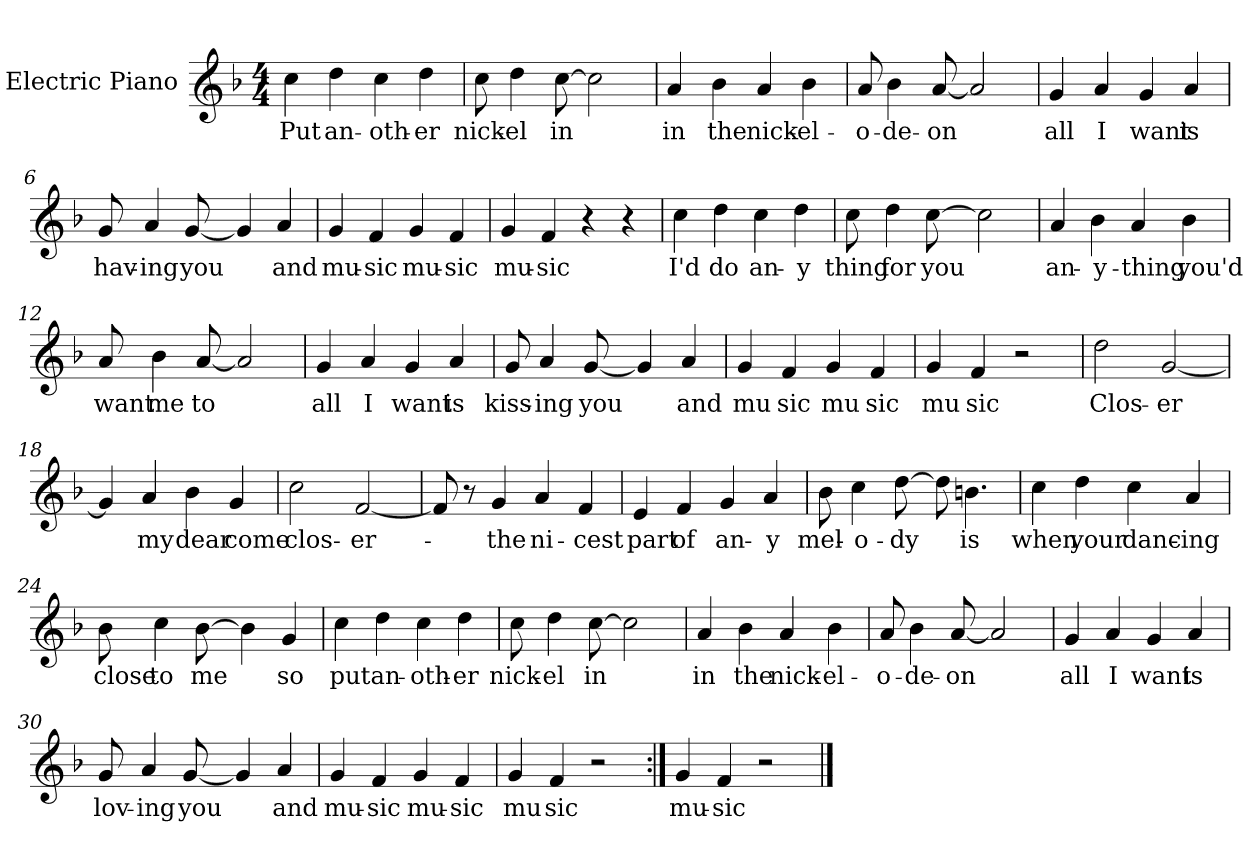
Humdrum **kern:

**kern	**text
*part1	*part1
*staff1	*staff1
*I"Electric Piano	*
*I'E.Pno	*
*clefG2	*
*k[b-]	*
*F:	*
*M4/4	*
=1	=1
4cc\	Put
4dd\	an-
4cc\	-oth-
4dd\	-er
=2	=2
8cc\	nick-
4dd\	el
[8cc\	in
2cc\]	.
=3	=3
4a/	in
4b-\	the
4a/	nick-
4b-\	-el-
=4	=4
8a/	-o-
4b-\	-de-
[8a/	-on
2a/]	.
!!LO:LB:g=z
=5	=5
4g/	all
4a/	I
4g/	want
4a/	is
=6	=6
8g/	hav-
4a/	-ing
[8g/	you
4g/]	.
4a/	and
=7	=7
4g/	mu-
4f/	-sic
4g/	mu-
4f/	-sic
=8	=8
4g/	mu-
4f/	sic
4r	.
4r	.
=9	=9
4cc\	I'd
4dd\	do
4cc\	an-
4dd\	-y
!!LO:LB:g=z
=10	=10
8cc\	thing
4dd\	for
[8cc\	you
2cc\]	.
=11	=11
4a/	an-
4b-\	-y-
4a/	-thing
4b-\	you'd
=12	=12
8a/	want
4b-\	me
[8a/	to
2a/]	.
=13	=13
4g/	all
4a/	I
4g/	want
4a/	is
!!LO:LB:g=z
=14	=14
8g/	kiss-
4a/	-ing
[8g/	you
4g/]	.
4a/	and
=15	=15
4g/	mu
4f/	sic
4g/	mu
4f/	sic
=16	=16
4g/	mu
4f/	sic
2r	.
=17	=17
2dd\	Clos-
[2g/	-er
=18	=18
4g/]	.
4a/	my
4b-\	dear
4g/	come
!!LO:LB:g=z
=19	=19
2cc\	clos-
[2f/	-er-
=20	=20
8f/]	.
8r	.
4g/	the
4a/	ni-
4f/	-cest
=21	=21
4e/	part
4f/	of
4g/	an-
4a/	-y
=22	=22
8b-\	mel-
4cc\	-o-
[8dd\	-dy
8dd\]	.
4.bn\	is
=23	=23
4cc\	when
4dd\	your
4cc\	danc-
4a/	-ing
!!LO:LB:g=z
=24	=24
8b-\	close
4cc\	to
[8b-\	me
4b-\]	.
4g/	so
=25	=25
4cc\	put
4dd\	an-
4cc\	-oth-
4dd\	-er
=26	=26
8cc\	nick-
4dd\	-el
[8cc\	in
2cc\]	.
=27	=27
4a/	in
4b-\	the
4a/	nick-
4b-\	-el-
=28	=28
8a/	-o-
4b-\	-de-
[8a/	-on
2a/]	.
!!LO:LB:g=z
=29	=29
4g/	all
4a/	I
4g/	want
4a/	is
=30	=30
8g/	lov-
4a/	-ing
[8g/	you
4g/]	.
4a/	and
=31	=31
4g/	mu-
4f/	sic
4g/	mu-
4f/	-sic
=32	=32
4g/	mu
4f/	sic
2r	.
=33:|!	=33:|!
4g/	mu-
4f/	-sic-
2r	.
==	==
*-	*-
